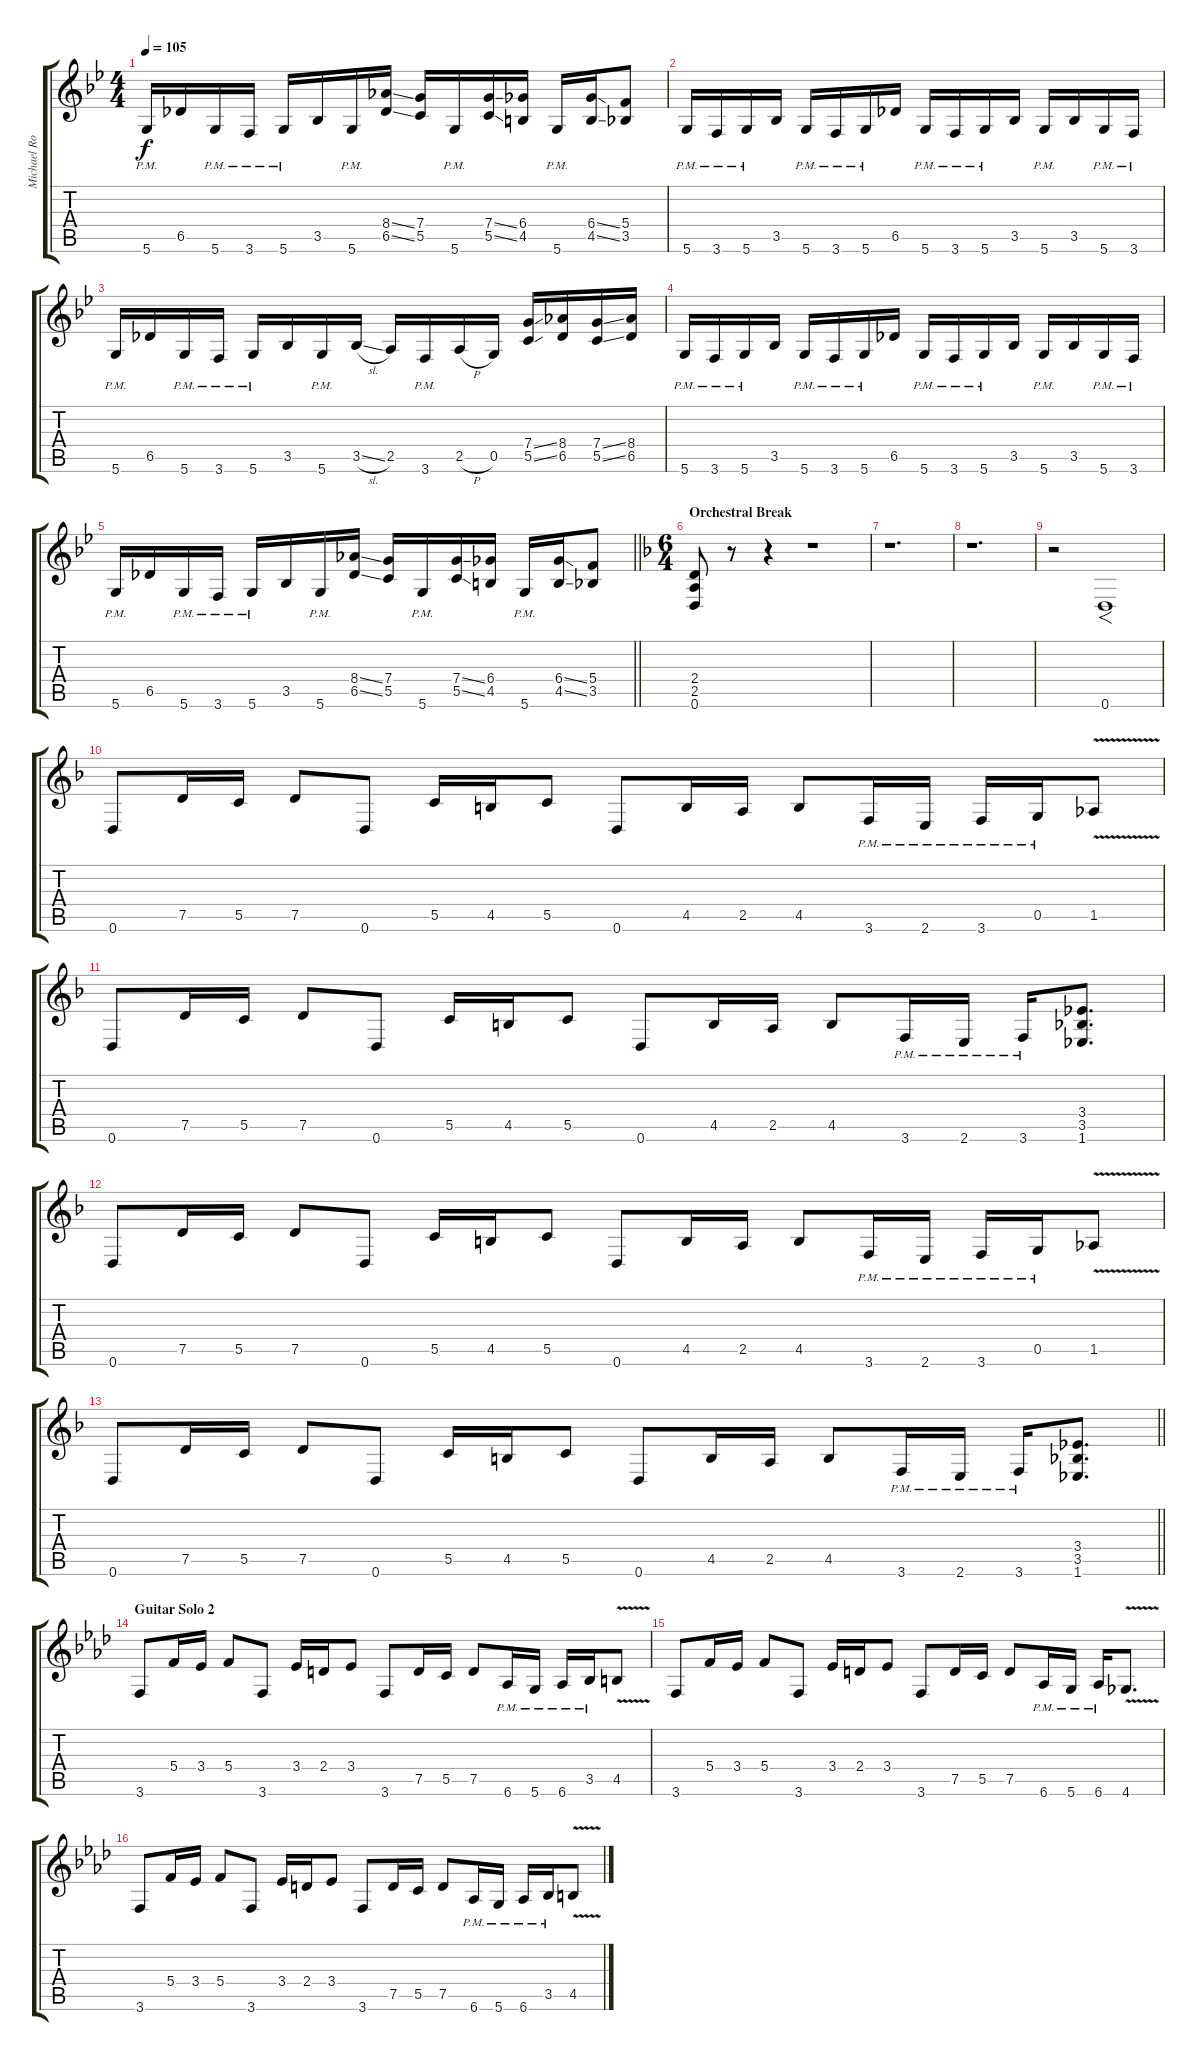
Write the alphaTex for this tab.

\track ("Michael Romeo Gtr. R" "Michael Ro") {instrument distortionguitar}
\staff {score tabs}
\tuning (D4 A3 F3 C3 G2 D2) {hide}
\ts (4 4)
\tempo 105
\clef g2
\ks gminor
5.6{pm}.16{dy f} 6.5.16 5.6{pm}.16 3.6{pm}.16 5.6{pm}.16 3.5.16 5.6{pm}.16 (8.4{ss} 6.5{ss}).16 (7.4 5.5).16 5.6{pm}.16 (7.4{ss} 5.5{ss}).16 (6.4 4.5).16 5.6{pm}.16 (6.4{ss} 4.5{ss}).16 (5.4 3.5).8 |
5.6{pm}.16 3.6{pm}.16 5.6{pm}.16 3.5.16 5.6{pm}.16 3.6{pm}.16 5.6{pm}.16 6.5.16 5.6{pm}.16 3.6{pm}.16 5.6{pm}.16 3.5.16 5.6{pm}.16 3.5.16 5.6{pm}.16 3.6{pm}.16 |
5.6{pm}.16 6.5.16 5.6{pm}.16 3.6{pm}.16 5.6{pm}.16 3.5.16 5.6{pm}.16 3.5{sl}.16 2.5.16 3.6{pm}.16 2.5{h}.16 0.5.16 (7.4{ss} 5.5{ss}).16 (8.4 6.5).16 (7.4{ss} 5.5{ss}).16 (8.4 6.5).16 |
5.6{pm}.16 3.6{pm}.16 5.6{pm}.16 3.5.16 5.6{pm}.16 3.6{pm}.16 5.6{pm}.16 6.5.16 5.6{pm}.16 3.6{pm}.16 5.6{pm}.16 3.5.16 5.6{pm}.16 3.5.16 5.6{pm}.16 3.6{pm}.16 |
\barLineRight lightlight
5.6{pm}.16 6.5.16 5.6{pm}.16 3.6{pm}.16 5.6{pm}.16 3.5.16 5.6{pm}.16 (8.4{ss} 6.5{ss}).16 (7.4 5.5).16 5.6{pm}.16 (7.4{ss} 5.5{ss}).16 (6.4 4.5).16 5.6{pm}.16 (6.4{ss} 4.5{ss}).16 (5.4 3.5).8 |
\ts (6 4)
\section ("" "Orchestral Break")
\ks dminor
(2.4 2.5 0.6).8 r.8 r.4 r.1 |
r.1{d} |
r.1{d} |
r.2 0.6.1{f} |
0.6.8 7.5.16 5.5.16 7.5.8 0.6.8 5.5.16 4.5.16 5.5.8 0.6.8 4.5.16 2.5.16 4.5.8 3.6{pm}.16 2.6{pm}.16 3.6{pm}.16 0.5{pm}.16 1.5{v}.8 |
0.6.8 7.5.16 5.5.16 7.5.8 0.6.8 5.5.16 4.5.16 5.5.8 0.6.8 4.5.16 2.5.16 4.5.8 3.6{pm}.16 2.6{pm}.16 3.6{pm}.16 (3.4 3.5 1.6).8{d} |
0.6.8 7.5.16 5.5.16 7.5.8 0.6.8 5.5.16 4.5.16 5.5.8 0.6.8 4.5.16 2.5.16 4.5.8 3.6{pm}.16 2.6{pm}.16 3.6{pm}.16 0.5{pm}.16 1.5{v}.8 |
\barLineRight lightlight
0.6.8 7.5.16 5.5.16 7.5.8 0.6.8 5.5.16 4.5.16 5.5.8 0.6.8 4.5.16 2.5.16 4.5.8 3.6{pm}.16 2.6{pm}.16 3.6{pm}.16 (3.4 3.5 1.6).8{d} |
\section ("" "Guitar Solo 2")
\ks fminor
3.6.8 5.4.16 3.4.16 5.4.8 3.6.8 3.4.16 2.4.16 3.4.8 3.6.8 7.5.16 5.5.16 7.5.8 6.6{pm}.16 5.6{pm}.16 6.6{pm}.16 3.5{pm}.16 4.5{v}.8 |
3.6.8 5.4.16 3.4.16 5.4.8 3.6.8 3.4.16 2.4.16 3.4.8 3.6.8 7.5.16 5.5.16 7.5.8 6.6{pm}.16 5.6{pm}.16 6.6{pm}.16 4.6{v}.8{d} |
3.6.8 5.4.16 3.4.16 5.4.8 3.6.8 3.4.16 2.4.16 3.4.8 3.6.8 7.5.16 5.5.16 7.5.8 6.6{pm}.16 5.6{pm}.16 6.6{pm}.16 3.5{pm}.16 4.5{v}.8
